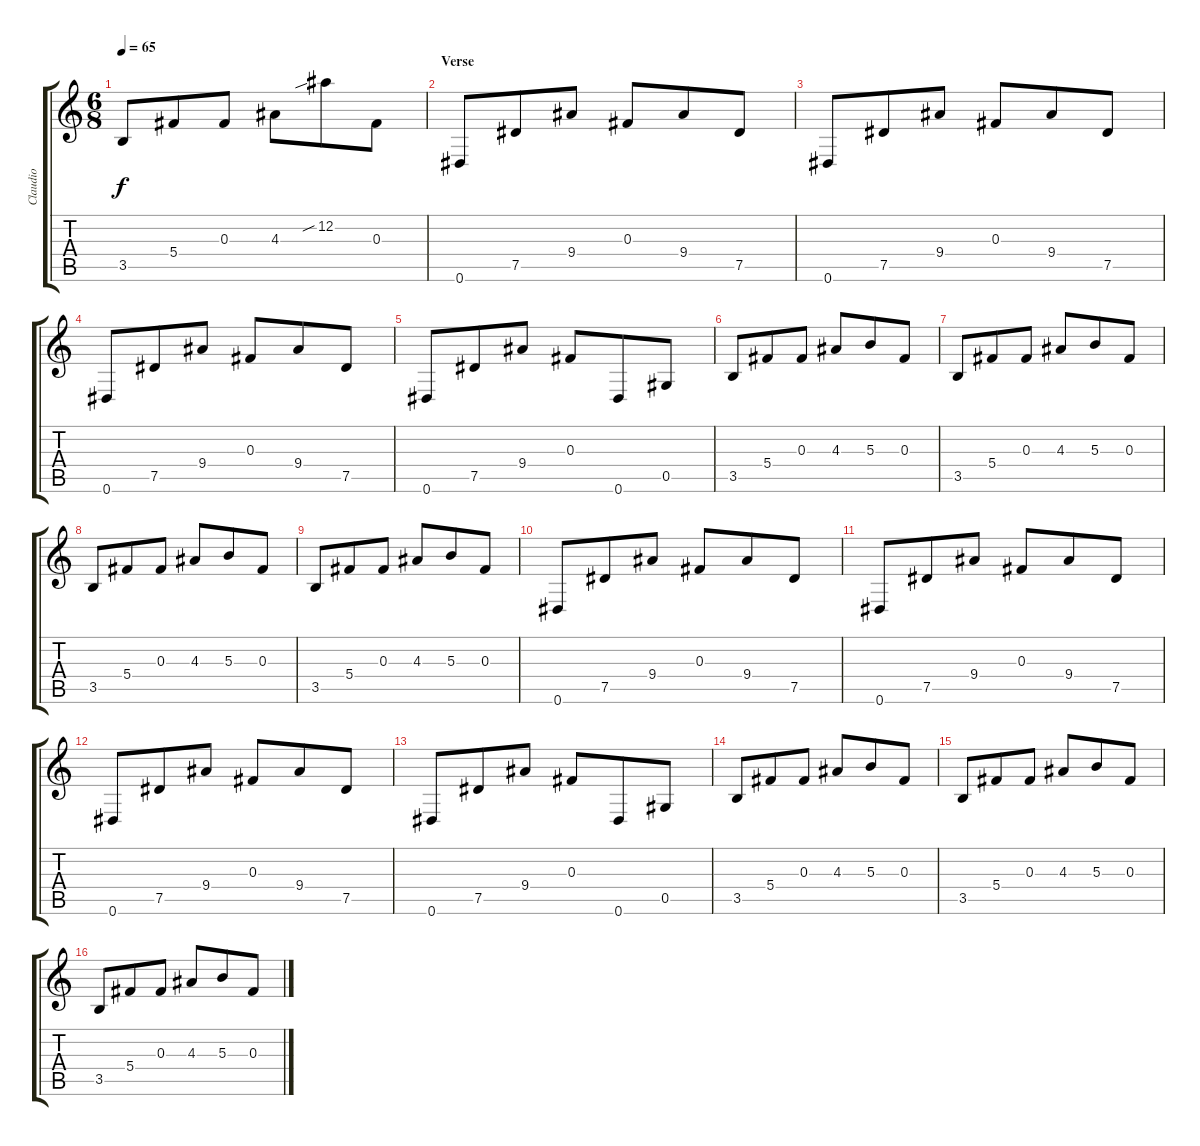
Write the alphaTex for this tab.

\track ("Claudio" "Claudio") {instrument distortionguitar}
\staff {score tabs}
\tuning (Eb4 Bb3 Gb3 Db3 Ab2 Eb2) {hide}
\ts (6 8)
\tempo 65
\clef g2
\ks c
3.5.8{dy f} 5.4.8 0.3.8 4.3.8 12.2{sib}.8 0.3.8 |
\section ("" "Verse")
0.6.8{volume 11 instrument electricguitarmuted} 7.5.8 9.4.8 0.3.8 9.4.8 7.5.8 |
0.6.8 7.5.8 9.4.8 0.3.8 9.4.8 7.5.8 |
0.6.8 7.5.8 9.4.8 0.3.8 9.4.8 7.5.8 |
0.6.8 7.5.8 9.4.8 0.3.8 0.6.8 0.5.8 |
3.5.8 5.4.8 0.3.8 4.3.8 5.3.8 0.3.8 |
3.5.8 5.4.8 0.3.8 4.3.8 5.3.8 0.3.8 |
3.5.8 5.4.8 0.3.8 4.3.8 5.3.8 0.3.8 |
3.5.8 5.4.8 0.3.8 4.3.8 5.3.8 0.3.8 |
0.6.8 7.5.8 9.4.8 0.3.8 9.4.8 7.5.8 |
0.6.8 7.5.8 9.4.8 0.3.8 9.4.8 7.5.8 |
0.6.8 7.5.8 9.4.8 0.3.8 9.4.8 7.5.8 |
0.6.8 7.5.8 9.4.8 0.3.8 0.6.8 0.5.8 |
3.5.8 5.4.8 0.3.8 4.3.8 5.3.8 0.3.8 |
3.5.8 5.4.8 0.3.8 4.3.8 5.3.8 0.3.8 |
3.5.8 5.4.8 0.3.8 4.3.8 5.3.8 0.3.8
